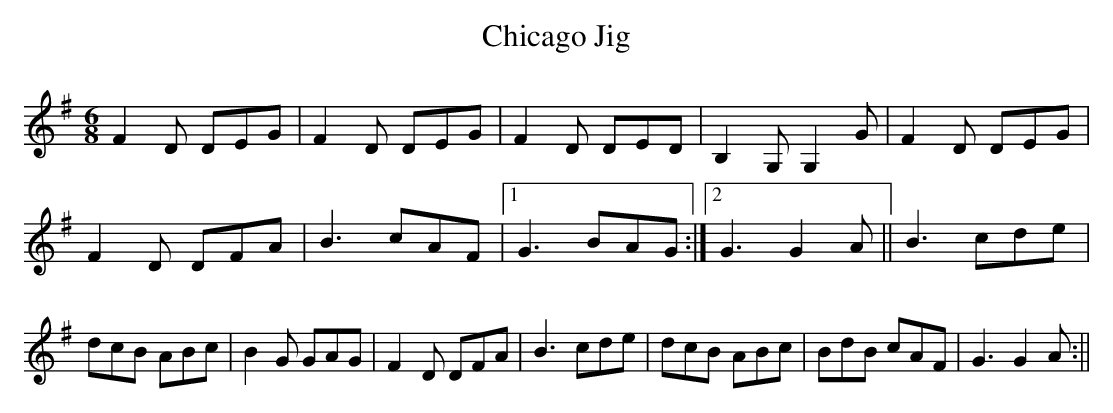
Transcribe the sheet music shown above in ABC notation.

X:1
T:Chicago Jig
M:6/8
L:1/8
K:G
F2D DEG|F2D DEG|F2D DED|B,2G, G,2G|\
F2D DEG|F2D DFA|B3 cAF|1 G3 BAG:|2 G3 G2A||\
B3 cde|dcB ABc|B2G GAG|F2D DFA|\
B3 cde|dcB ABc|BdB cAF|G3 G2A:||
